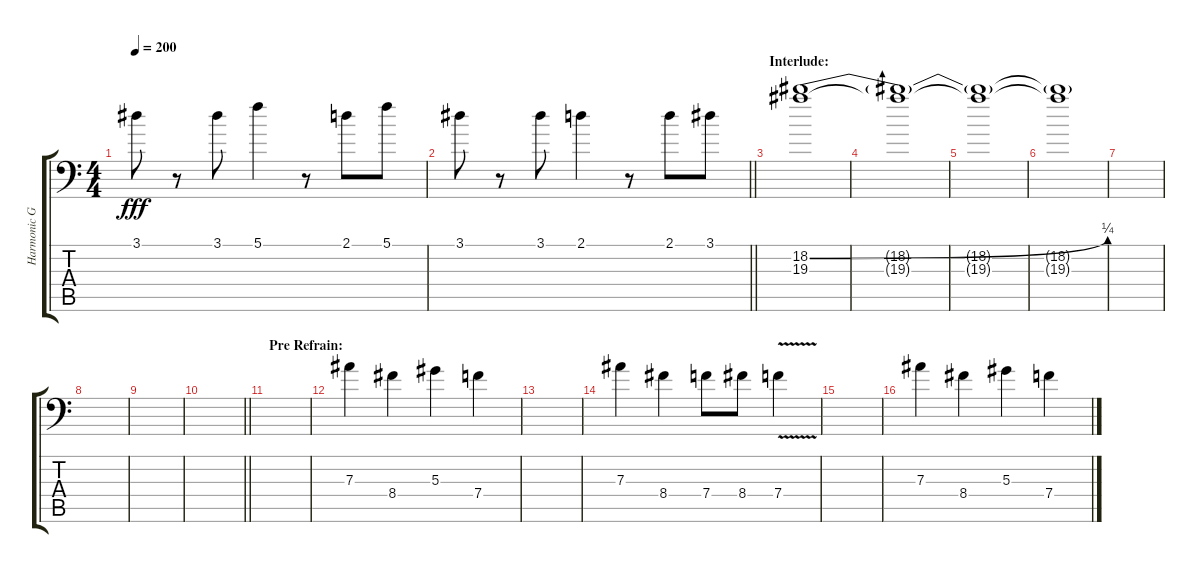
\track ("Harmonic Guitar" "Harmonic G") {instrument distortionguitar}
\staff {score tabs}
\tuning (C4 G3 Eb3 Bb2 F2 Bb1) {hide}
\ts (4 4)
\tempo 200
\clef f4
\ks c
3.1.8{dy fff} r.8 3.1.8 5.1.4 r.8 2.1.8 5.1.8 |
\barLineRight lightlight
3.1.8 r.8 3.1.8 2.1.4 r.8 2.1.8 3.1.8 |
\section ("" "Interlude:")
(18.2{be (bend 0 0 60 1)} 19.3).1 |
(18.2{t} 19.3{t}).1 |
(18.2{t} 19.3{t}).1 |
(18.2{t} 19.3{t}).1 |
|
|
|
\barLineRight lightlight
|
\section ("" "Pre Refrain:")
|
7.3.4 8.4.4 5.3.4 7.4.4 |
|
7.3.4 8.4.4 7.4.8 8.4.8 7.4{v}.4 |
|
7.3.4 8.4.4 5.3.4 7.4.4
